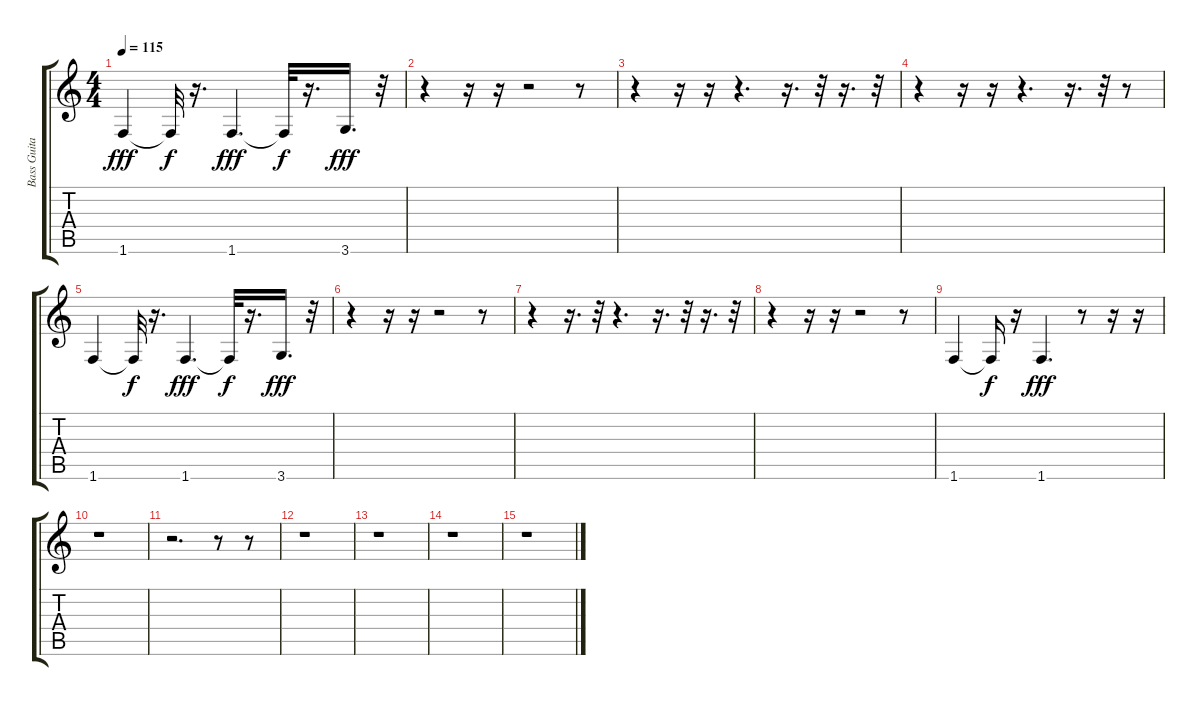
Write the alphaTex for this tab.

\track ("Bass Guitar" "Bass Guita") {instrument fretlessbass}
\staff {score tabs}
\tuning (E4 B3 G3 D3 A2 E2) {hide}
\ts (4 4)
\tempo 115
\clef g2
\ks c
1.6.4{dy fff} 1.6{t}.32{dy f} r.16{d} 1.6.4{d dy fff} 1.6{t}.32{dy f} r.16{d} 3.6.16{d dy fff} r.32 |
r.4 r.16 r.16 r.2 r.8 |
r.4 r.16 r.16 r.4{d} r.16{d} r.32 r.16{d} r.32 |
r.4 r.16 r.16 r.4{d} r.16{d} r.32 r.8 |
1.6.4 1.6{t}.32{dy f} r.16{d} 1.6.4{d dy fff} 1.6{t}.32{dy f} r.16{d} 3.6.16{d dy fff} r.32 |
r.4 r.16 r.16 r.2 r.8 |
r.4 r.16{d} r.32 r.4{d} r.16{d} r.32 r.16{d} r.32 |
r.4 r.16 r.16 r.2 r.8 |
1.6.4 1.6{t}.16{dy f} r.16 1.6.4{d dy fff} r.8 r.16 r.16 |
r.1 |
r.2{d} r.8 r.8 |
r.1 |
r.1 |
r.1 |
r.1
